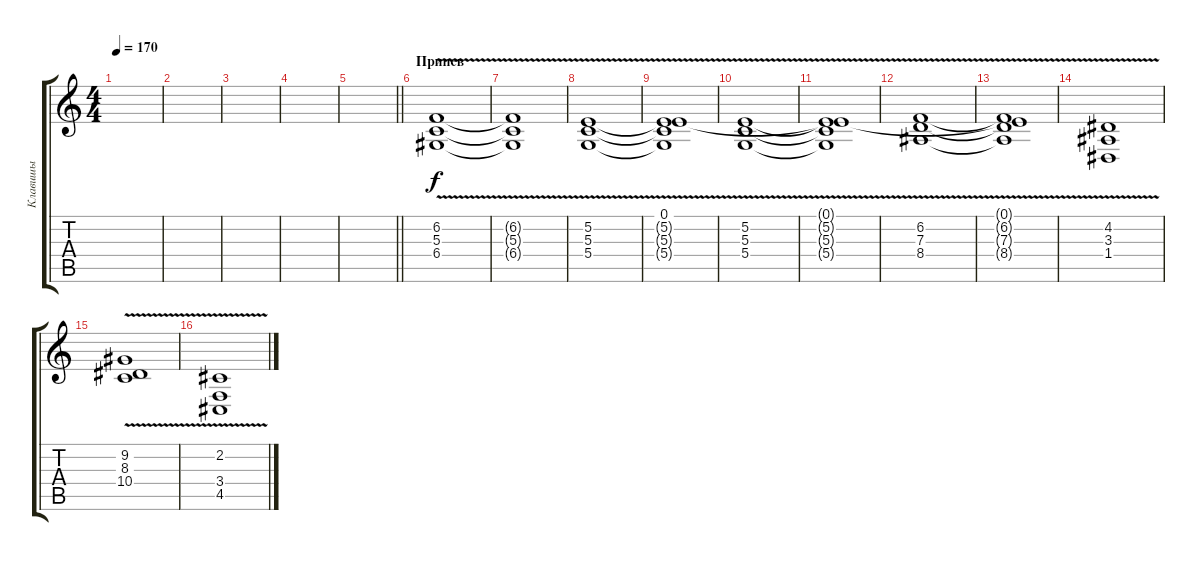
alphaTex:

\track ("Клавишы" "Клавишы") {instrument electricpiano1}
\staff {score tabs}
\tuning (E4 B3 G3 D3 A2 E2) {hide}
\ts (4 4)
\tempo 170
\clef g2
\ks c
|
|
|
|
\barLineRight lightlight
|
\section ("" "Припев")
(6.2{v} 5.3{v} 6.4{v}).1 |
(6.2{t} 5.3{t} 6.4{t}).1 |
(5.2{v} 5.3 5.4).1 |
(0.1 5.2{t} 5.3{t} 5.4{t}).1 |
(5.2{v} 5.3 5.4).1 |
(0.1{t} 5.2{t} 5.3{t} 5.4{t}).1 |
(6.2{v} 7.3 8.4).1 |
(0.1{t} 6.2{t} 7.3{t} 8.4{t}).1 |
(4.2 3.3 1.4{v}).1 |
(9.2 8.3{v} 10.4).1 |
(2.2{v} 3.4 4.5).1
